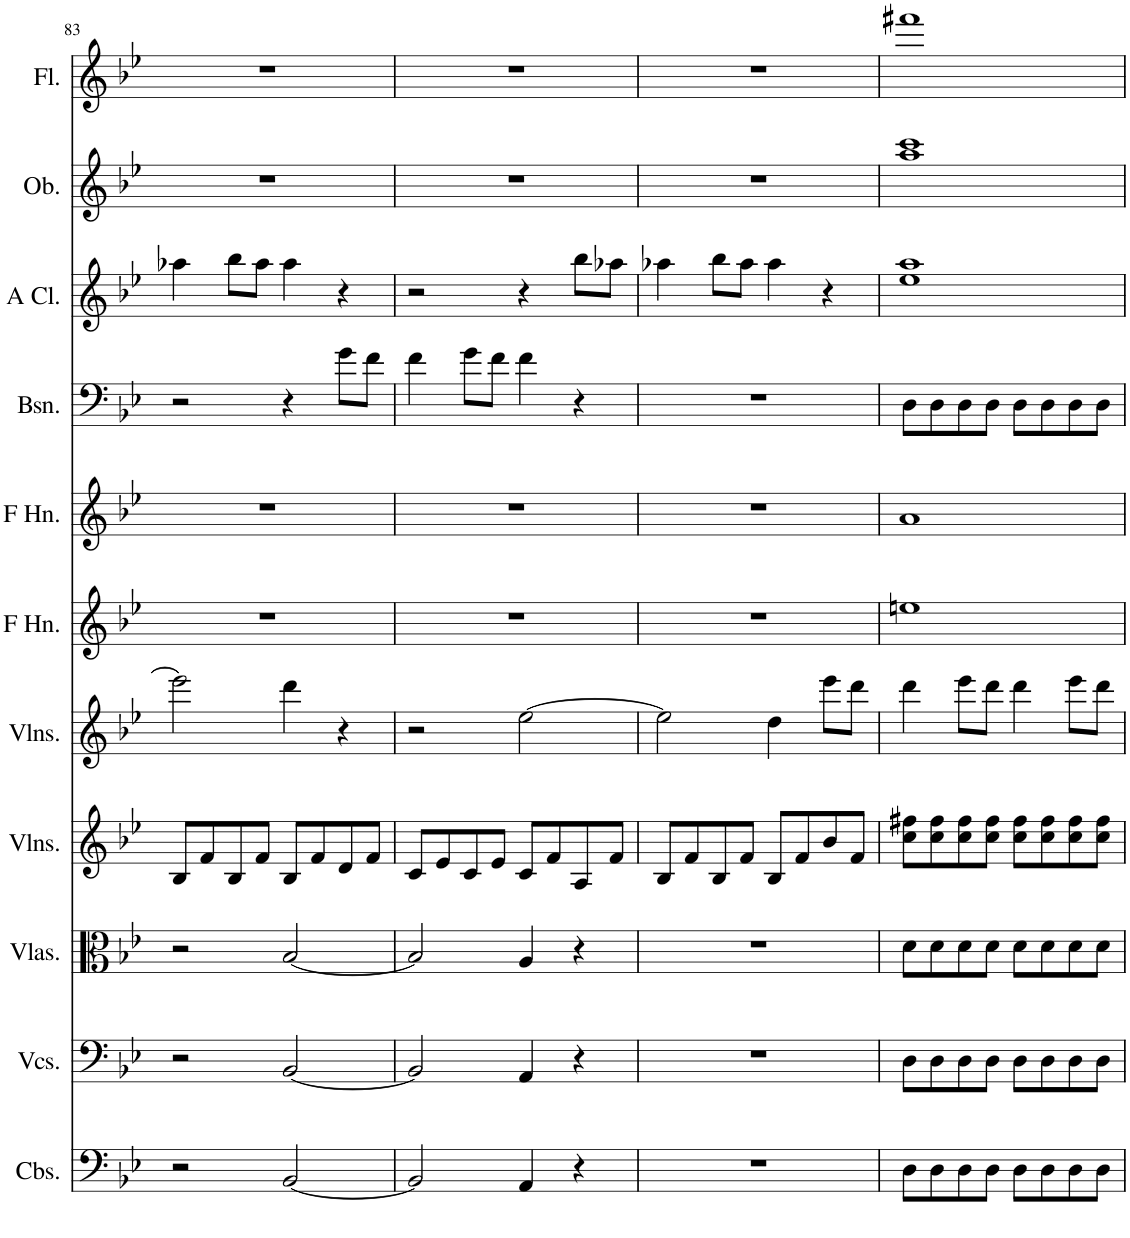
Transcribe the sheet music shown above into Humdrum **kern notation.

**kern	**kern	**kern	**kern	**kern	**kern	**kern	**kern	**kern	**kern	**kern
*part11	*part10	*part9	*part8	*part7	*part6	*part5	*part4	*part3	*part2	*part1
*staff11	*staff10	*staff9	*staff8	*staff7	*staff6	*staff5	*staff4	*staff3	*staff2	*staff1
*I"Contrabasses, Basso.	*I"Violoncellos, Violoncello.	*I"Violas, Viola.	*I"Violins, Violino II.	*I"Violins, Violino I.	*I"Horn in F, Corni in G.	*I"Horn in F, Corni in B.	*I"Bassoon, Fagotti.	*I"A Clarinet, Clarinetti.	*I"Oboe, Oboi.	*I"Flute, Flauto.
*I'Cbs.	*I'Vcs.	*I'Vlas.	*I'Vlns.	*I'Vlns.	*	*	*I'Bsn.	*I'A Cl.	*I'Ob.	*I'Fl.
!!LO:PB:g=z
*clefF4	*clefF4	*clefC3	*clefG2	*clefG2	*clefG2	*clefG2	*clefF4	*clefG2	*clefG2	*clefG2
*Trd7c12	*	*	*	*	*Trd4c7	*Trd4c7	*	*Trd2c3	*	*
*k[b-e-]	*k[b-e-]	*k[b-e-]	*k[b-e-]	*k[b-e-]	*k[b-e-]	*k[b-e-]	*k[b-e-]	*k[b-e-]	*k[b-e-]	*k[b-e-]
*M4/4	*M4/4	*M4/4	*M4/4	*M4/4	*M4/4	*M4/4	*M4/4	*M4/4	*M4/4	*M4/4
=83	=83	=83	=83	=83	=83	=83	=83	=83	=83	=83
2r	2r	2r	8B-/L	2eee-\]	1r	1r	2r	4aa-X\	1r	1r
.	.	.	8f/	.	.	.	.	.	.	.
.	.	.	8B-/	.	.	.	.	8bb-\L	.	.
.	.	.	8f/J	.	.	.	.	8aa-\J	.	.
[2BB-/	[2BB-/	[2B-/	8B-/L	4ddd\	.	.	4r	4aa-\	.	.
.	.	.	8f/	.	.	.	.	.	.	.
.	.	.	8d/	4r	.	.	8g\L	4r	.	.
.	.	.	8f/J	.	.	.	8f\J	.	.	.
=84	=84	=84	=84	=84	=84	=84	=84	=84	=84	=84
2BB-/]	2BB-/]	2B-/]	8c/L	2r	1r	1r	4f\	2r	1r	1r
.	.	.	8e-/	.	.	.	.	.	.	.
.	.	.	8c/	.	.	.	8g\L	.	.	.
.	.	.	8e-/J	.	.	.	8f\J	.	.	.
4AA/	4AA/	4A/	8c/L	[2ee-\	.	.	4f\	4r	.	.
.	.	.	8f/	.	.	.	.	.	.	.
4r	4r	4r	8A/	.	.	.	4r	8bb-\L	.	.
.	.	.	8f/J	.	.	.	.	8aa-X\J	.	.
=85	=85	=85	=85	=85	=85	=85	=85	=85	=85	=85
1r	1r	1r	8B-/L	2ee-\]	1r	1r	1r	4aa-X\	1r	1r
.	.	.	8f/	.	.	.	.	.	.	.
.	.	.	8B-/	.	.	.	.	8bb-\L	.	.
.	.	.	8f/J	.	.	.	.	8aa-\J	.	.
.	.	.	8B-/L	4dd\	.	.	.	4aa-\	.	.
.	.	.	8f/	.	.	.	.	.	.	.
.	.	.	8b-/	8eee-\L	.	.	.	4r	.	.
.	.	.	8f/J	8ddd\J	.	.	.	.	.	.
=86	=86	=86	=86	=86	=86	=86	=86	=86	=86	=86
8D\L	8D\L	8d\L	8cc\ 8ff#X\L	4ddd\	1een	1a	8D\L	1ee- 1aa	1aa 1ccc	1fff#X
8D\	8D\	8d\	8cc\ 8ff#\	.	.	.	8D\	.	.	.
8D\	8D\	8d\	8cc\ 8ff#\	8eee-\L	.	.	8D\	.	.	.
8D\J	8D\J	8d\J	8cc\ 8ff#\J	8ddd\J	.	.	8D\J	.	.	.
8D\L	8D\L	8d\L	8cc\ 8ff#\L	4ddd\	.	.	8D\L	.	.	.
8D\	8D\	8d\	8cc\ 8ff#\	.	.	.	8D\	.	.	.
8D\	8D\	8d\	8cc\ 8ff#\	8eee-\L	.	.	8D\	.	.	.
8D\J	8D\J	8d\J	8cc\ 8ff#\J	8ddd\J	.	.	8D\J	.	.	.
=	=	=	=	=	=	=	=	=	=	=
*-	*-	*-	*-	*-	*-	*-	*-	*-	*-	*-
